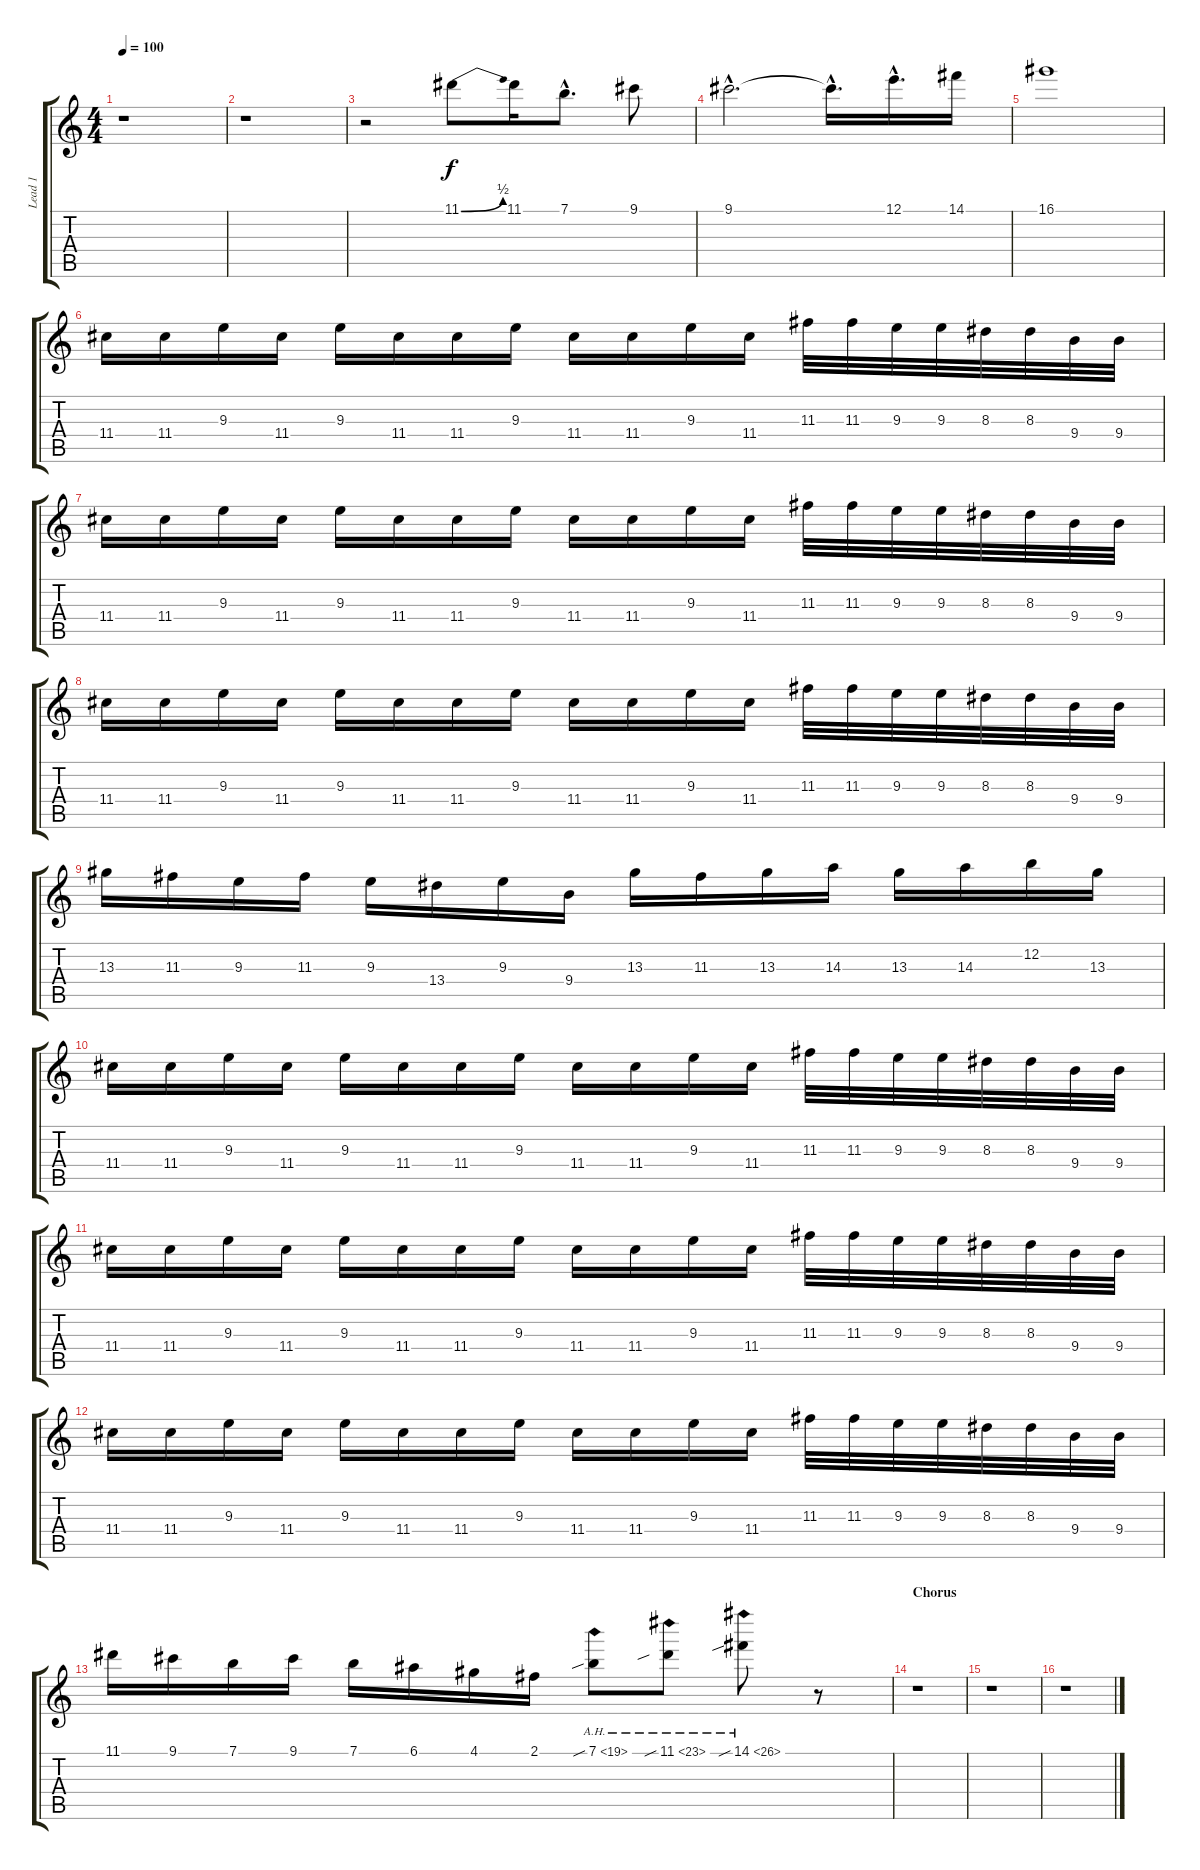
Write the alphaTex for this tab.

\track ("Lead 1" "Lead 1") {instrument overdrivenguitar}
\staff {score tabs}
\tuning (E4 B3 G3 D3 A2 E2) {hide}
\ts (4 4)
\tempo 100
\clef g2
\ks c
r.1{dy f} |
r.1 |
r.2 11.1{be (bend 0 0 60 2)}.8 11.1.16 7.1{hac}.8{d} 9.1.8 |
9.1{hac}.2{d} 9.1{hac t}.16{d} 12.1{hac}.16{d} 14.1.16 |
16.1.1 |
\section ("" "")
11.4.16{volume 12} 11.4.16 9.3.16 11.4.16 9.3.16 11.4.16 11.4.16 9.3.16 11.4.16 11.4.16 9.3.16 11.4.16 11.3.32 11.3.32 9.3.32 9.3.32 8.3.32 8.3.32 9.4.32 9.4.32 |
11.4.16 11.4.16 9.3.16 11.4.16 9.3.16 11.4.16 11.4.16 9.3.16 11.4.16 11.4.16 9.3.16 11.4.16 11.3.32 11.3.32 9.3.32 9.3.32 8.3.32 8.3.32 9.4.32 9.4.32 |
11.4.16 11.4.16 9.3.16 11.4.16 9.3.16 11.4.16 11.4.16 9.3.16 11.4.16 11.4.16 9.3.16 11.4.16 11.3.32 11.3.32 9.3.32 9.3.32 8.3.32 8.3.32 9.4.32 9.4.32 |
13.3.16 11.3.16 9.3.16 11.3.16 9.3.16 13.4.16 9.3.16 9.4.16 13.3.16 11.3.16 13.3.16 14.3.16 13.3.16 14.3.16 12.2.16 13.3.16 |
11.4.16 11.4.16 9.3.16 11.4.16 9.3.16 11.4.16 11.4.16 9.3.16 11.4.16 11.4.16 9.3.16 11.4.16 11.3.32 11.3.32 9.3.32 9.3.32 8.3.32 8.3.32 9.4.32 9.4.32 |
11.4.16 11.4.16 9.3.16 11.4.16 9.3.16 11.4.16 11.4.16 9.3.16 11.4.16 11.4.16 9.3.16 11.4.16 11.3.32 11.3.32 9.3.32 9.3.32 8.3.32 8.3.32 9.4.32 9.4.32 |
11.4.16 11.4.16 9.3.16 11.4.16 9.3.16 11.4.16 11.4.16 9.3.16 11.4.16 11.4.16 9.3.16 11.4.16 11.3.32 11.3.32 9.3.32 9.3.32 8.3.32 8.3.32 9.4.32 9.4.32 |
11.1.16 9.1.16 7.1.16 9.1.16 7.1.16 6.1.16 4.1.16 2.1.16 7.1{ah 12 sib}.8 11.1{ah 12 sib}.8 14.1{ah 12 sib}.8 r.8 |
\section ("" "Chorus")
r.1 |
r.1 |
r.1
